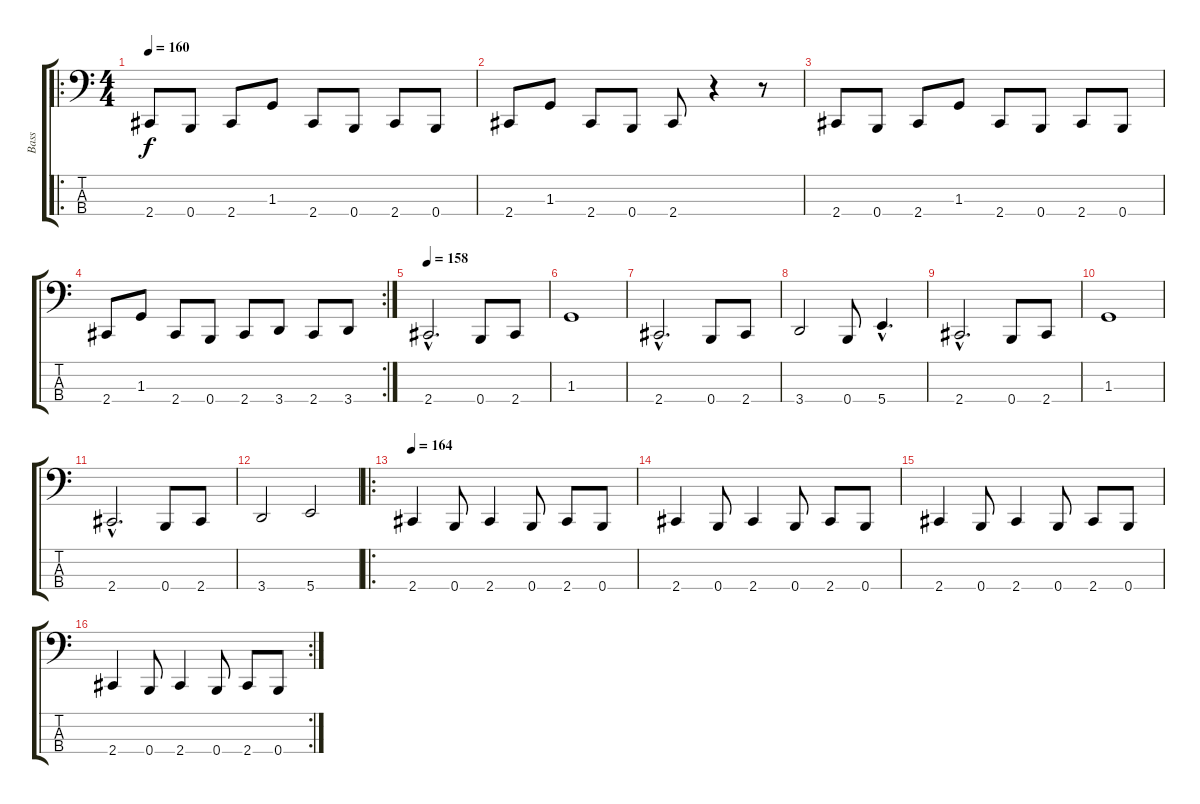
\track ("Bass" "Bass") {instrument electricbasspick}
\staff {score tabs}
\tuning (E2 B1 Gb1 B0) {hide}
\ro
\ts (4 4)
\tempo 160
\clef f4
\ks c
2.4.8{dy f} 0.4.8 2.4.8 1.3.8 2.4.8 0.4.8 2.4.8 0.4.8 |
2.4.8 1.3.8 2.4.8 0.4.8 2.4.8 r.4 r.8 |
2.4.8 0.4.8 2.4.8 1.3.8 2.4.8 0.4.8 2.4.8 0.4.8 |
\rc 2
2.4.8 1.3.8 2.4.8 0.4.8 2.4.8 3.4.8 2.4.8 3.4.8 |
\tempo 158
2.4{hac}.2{d} 0.4.8 2.4.8 |
1.3.1 |
2.4{hac}.2{d} 0.4.8 2.4.8 |
3.4.2 0.4.8 5.4{hac}.4{d} |
2.4{hac}.2{d} 0.4.8 2.4.8 |
1.3.1 |
2.4{hac}.2{d} 0.4.8 2.4.8 |
3.4.2 5.4.2 |
\ro
\tempo 164
2.4.4 0.4.8 2.4.4 0.4.8 2.4.8 0.4.8 |
2.4.4 0.4.8 2.4.4 0.4.8 2.4.8 0.4.8 |
2.4.4 0.4.8 2.4.4 0.4.8 2.4.8 0.4.8 |
\rc 2
2.4.4 0.4.8 2.4.4 0.4.8 2.4.8 0.4.8
